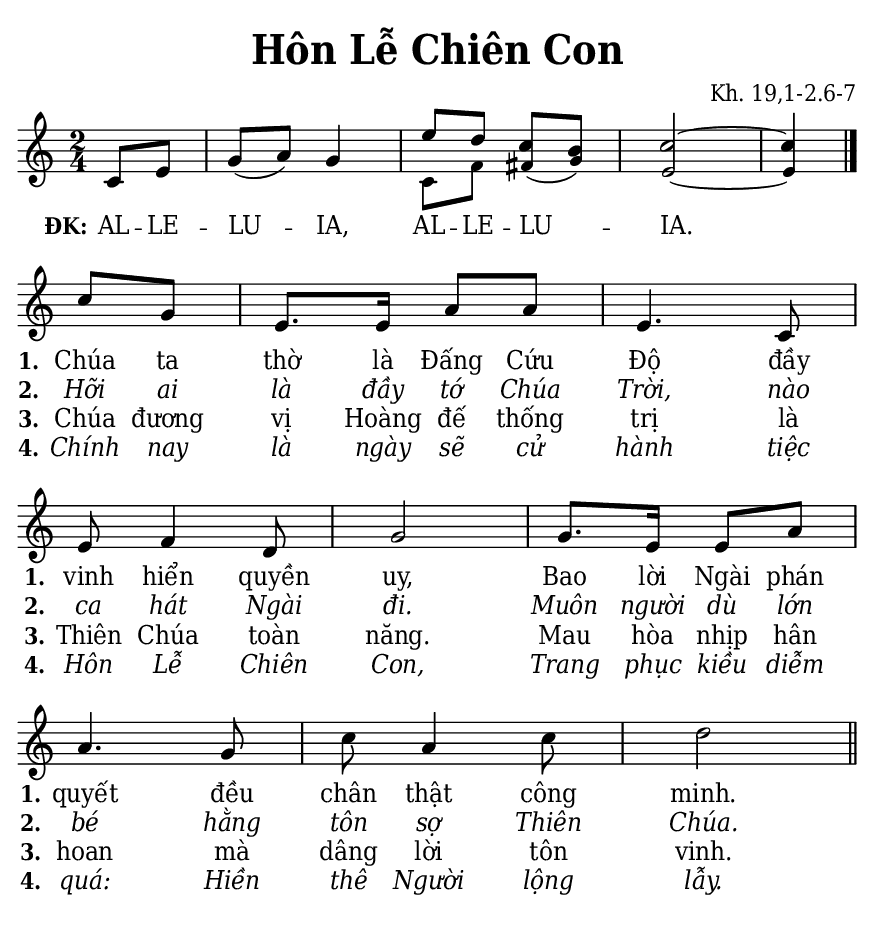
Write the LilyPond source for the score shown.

% Cài đặt chung\
\version "2.22.1"
\include "english.ly"

\header {
  title = \markup { \fontsize #1 "Hôn Lễ Chiên Con" }
  composer = "Kh. 19,1-2.6-7"
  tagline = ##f
}

% mã nguồn cho những chức năng chưa hỗ trợ trong phiên bản lilypond hiện tại
% cung cấp bởi cộng đồng lilypond khi gửi email đến lilypond-user@gnu.org
% Đổi kích thước nốt cho bè phụ
notBePhu =
#(define-music-function (font-size music) (number? ly:music?)
   (for-some-music
     (lambda (m)
       (if (music-is-of-type? m 'rhythmic-event)
           (begin
             (set! (ly:music-property m 'tweaks)
                   (cons `(font-size . ,font-size)
                         (ly:music-property m 'tweaks)))
             #t)
           #f))
     music)
   music)

% in số phiên khúc trên mỗi dòng
#(define (add-grob-definition grob-name grob-entry)
     (set! all-grob-descriptions
           (cons ((@@ (lily) completize-grob-entry)
                  (cons grob-name grob-entry))
                 all-grob-descriptions)))

#(add-grob-definition
    'StanzaNumberSpanner
    `((direction . ,LEFT)
      (font-series . bold)
      (padding . 1.0)
      (side-axis . ,X)
      (stencil . ,ly:text-interface::print)
      (X-offset . ,ly:side-position-interface::x-aligned-side)
      (Y-extent . ,grob::always-Y-extent-from-stencil)
      (meta . ((class . Spanner)
               (interfaces . (font-interface
                              side-position-interface
                              stanza-number-interface
                              text-interface))))))

\layout {
    \context {
      \Global
      \grobdescriptions #all-grob-descriptions
    }
    \context {
      \Score
      \remove Stanza_number_align_engraver
      \consists
        #(lambda (context)
           (let ((texts '())
                 (syllables '()))
             (make-engraver
              (acknowledgers
               ((stanza-number-interface engraver grob source-engraver)
                  (set! texts (cons grob texts)))
               ((lyric-syllable-interface engraver grob source-engraver)
                  (set! syllables (cons grob syllables))))
              ((stop-translation-timestep engraver)
                 (for-each
                  (lambda (text)
                    (for-each
                     (lambda (syllable)
                       (ly:pointer-group-interface::add-grob
                        text
                        'side-support-elements
                        syllable))
                     syllables))
                  texts)
                 (set! syllables '())))))
    }
    \context {
      \Lyrics
      \remove Stanza_number_engraver
      \consists
        #(lambda (context)
           (let ((text #f)
                 (last-stanza #f))
             (make-engraver
              ((process-music engraver)
                 (let ((stanza (ly:context-property context 'stanza #f)))
                   (if (and stanza (not (equal? stanza last-stanza)))
                       (let ((column (ly:context-property context
'currentCommandColumn)))
                         (set! last-stanza stanza)
                         (if text
                             (ly:spanner-set-bound! text RIGHT column))
                         (set! text (ly:engraver-make-grob engraver
'StanzaNumberSpanner '()))
                         (ly:grob-set-property! text 'text stanza)
                         (ly:spanner-set-bound! text LEFT column)))))
              ((finalize engraver)
                 (if text
                     (let ((column (ly:context-property context
'currentCommandColumn)))
                       (ly:spanner-set-bound! text RIGHT column)))))))
      \override StanzaNumberSpanner.horizon-padding = 10000
    }
}

stanzaReminderOff =
  \temporary \override StanzaNumberSpanner.after-line-breaking =
     #(lambda (grob)
        ;; Can be replaced with (not (first-broken-spanner? grob)) in 2.23.
        (if (let ((siblings (ly:spanner-broken-into (ly:grob-original grob))))
              (and (pair? siblings)
                   (not (eq? grob (car siblings)))))
            (ly:grob-suicide! grob)))

stanzaReminderOn = \undo \stanzaReminderOff
% kết thúc mã nguồn

% Nhạc phiên khúc
nhacPhienKhucSop = \relative c' {
  \partial 4 c8 e |
  g (a) g4 |
  e'8 d c (b) |
  c2 ~ |
  c4 \bar "|." \break
  
  c8 g |
  e8. e16 a8 a |
  e4. c8 |
  e f4 d8 |
  g2 |
  g8. e16 e8 a |
  a4. g8 |
  c8 a4 c8 |
  d2 \bar "||"
}

nhacPhienKhucAlto = \relative c' {
  c8 e |
  g8 (a) g4 |
  c,8 [f] fs (g) |
  e2 ~ |
  e4
}

% Lời phiên khúc
loiPhienKhucSop = \lyrics {
  \stanzaReminderOff
  \set stanza = "ĐK:"
  AL -- LE -- LU -- IA,
  AL -- LE -- LU -- IA.
  \stanzaReminderOn
  <<
    {
      \set stanza = "1."
      Chúa ta thờ là Đấng Cứu Độ đầy vinh hiển quyền uy,
      Bao lời Ngài phán quyết đều chân thật công minh.
    }
    \new Lyrics {
	    \set associatedVoice = "beSop"
	    \set stanza = "2."
      \override Lyrics.LyricText.font-shape = #'italic
	    Hỡi ai là đầy tớ Chúa Trời,
	    nào ca hát Ngài đi.
	    Muôn người dù lớn bé hằng tôn sợ Thiên Chúa.
    }
    \new Lyrics {
	    \set associatedVoice = "beSop"
	    \set stanza = "3."
	    Chúa đương vị Hoàng đế thống trị
	    là Thiên Chúa toàn năng.
	    Mau hòa nhịp hân hoan mà dâng lời tôn vinh.
    }
    \new Lyrics {
	    \set associatedVoice = "beSop"
	    \set stanza = "4."
      \override Lyrics.LyricText.font-shape = #'italic
	    Chính nay là ngày sẽ cử hành tiệc Hôn Lễ Chiên Con,
	    Trang phục kiều diễm quá:
	    Hiền thê Người lộng lẫy.
    }
  >>
}

% Dàn trang
\paper {
  #(set-paper-size "a5")
  top-margin = 3\mm
  bottom-margin = 3\mm
  left-margin = 3\mm
  right-margin = 3\mm
  indent = #0
  #(define fonts
	 (make-pango-font-tree "Deja Vu Serif Condensed"
	 		       "Deja Vu Serif Condensed"
			       "Deja Vu Serif Condensed"
			       (/ 20 20)))
  print-page-number = ##f
  system-system-spacing = #'((basic-distance . 0.1) (padding . 3))
}

TongNhip = {
  \key c \major \time 2/4
  \set Timing.beamExceptions = #'()
  \set Timing.baseMoment = #(ly:make-moment 1/4)
}

\score {
  \new ChoirStaff <<
    \new Staff \with {
        \consists "Merge_rests_engraver"
        printPartCombineTexts = ##f
      }
      <<
      \new Voice \TongNhip \partCombine 
        \nhacPhienKhucSop
        \notBePhu -1 { \nhacPhienKhucAlto }
      \new NullVoice = beSop \nhacPhienKhucSop
      \new Lyrics \lyricsto beSop \loiPhienKhucSop
      >>
  >>
  \layout {
    \override Lyrics.LyricSpace.minimum-distance = #1.5
    \override Score.BarNumber.break-visibility = ##(#f #f #f)
    \override Score.SpacingSpanner.uniform-stretching = ##t
  } 
}
